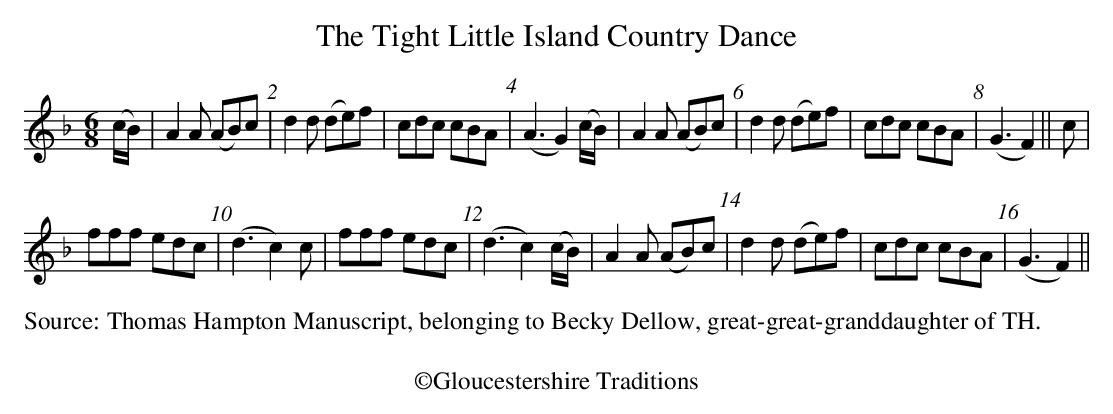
X:1
T:Tight Little Island Country Dance, The
M:6/8
L:1/8
K:F
(c/B/)|A2A (AB)c | d2d (de)f | cdc cBA | (A3G2)(c/B/) | \
A2A (AB)c | d2d (de)f | cdc cBA | (G3F2)||c|
fff edc | (d3c2)c | fff edc | (d3c2)(c/B/) | \
A2A (AB)c | d2d (de)f | cdc cBA | (G3F2)||
